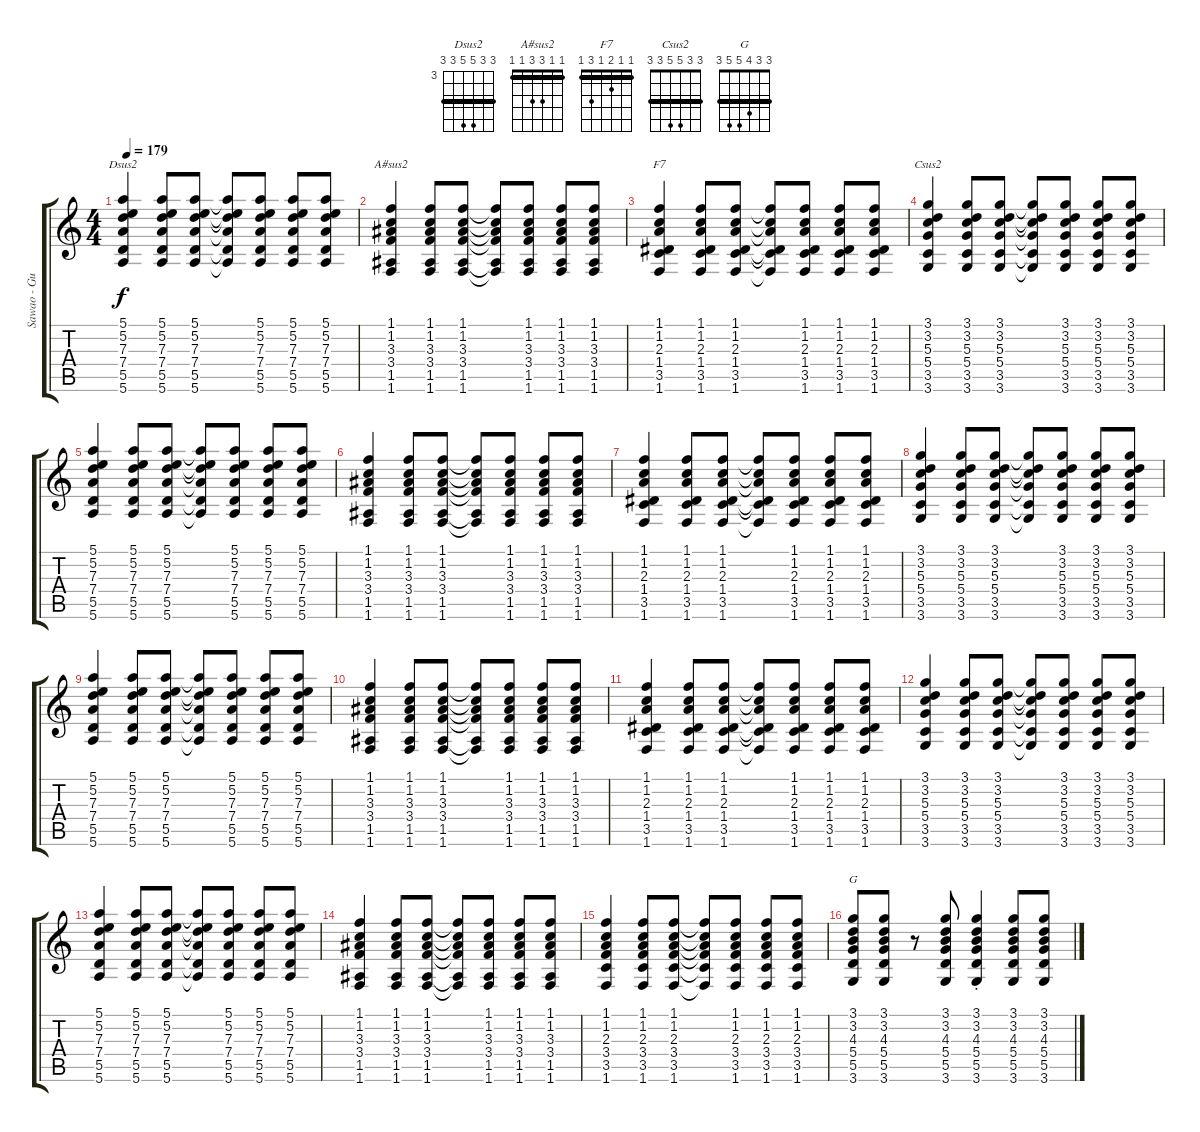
\track ("Sawao - Guit. I" "Sawao - Gu") {instrument overdrivenguitar}
\staff {score tabs}
\tuning (E4 B3 G3 D3 A2 E2) {hide}
\chord ("Dsus2" 5 5 7 7 5 5) {firstfret 3 barre 5}
\chord ("A#sus2" 1 1 3 3 1 1) {barre 1}
\chord ("F7" 1 1 2 1 3 1) {barre 1}
\chord ("Csus2" 3 3 5 5 3 3) {barre 3}
\chord ("G" 3 3 4 5 5 3) {barre 3}
\ts (4 4)
\tempo 179
\clef g2
\ks c
(5.1 5.2 7.3 7.4 5.5 5.6).4{ch "Dsus2" dy f} (5.1 5.2 7.3 7.4 5.5 5.6).8 (5.1 5.2 7.3 7.4 5.5 5.6).8 (5.1{t} 5.2{t} 7.3{t} 7.4{t} 5.5{t} 5.6{t}).8 (5.1 5.2 7.3 7.4 5.5 5.6).8 (5.1 5.2 7.3 7.4 5.5 5.6).8 (5.1 5.2 7.3 7.4 5.5 5.6).8 |
(1.1 1.2 3.3 3.4 1.5 1.6).4{ch "A#sus2"} (1.1 1.2 3.3 3.4 1.5 1.6).8 (1.1 1.2 3.3 3.4 1.5 1.6).8 (1.1{t} 1.2{t} 3.3{t} 3.4{t} 1.5{t} 1.6{t}).8 (1.1 1.2 3.3 3.4 1.5 1.6).8 (1.1 1.2 3.3 3.4 1.5 1.6).8 (1.1 1.2 3.3 3.4 1.5 1.6).8 |
(1.1 1.2 2.3 1.4 3.5 1.6).4{ch "F7"} (1.1 1.2 2.3 1.4 3.5 1.6).8 (1.1 1.2 2.3 1.4 3.5 1.6).8 (1.1{t} 1.2{t} 2.3{t} 1.4{t} 3.5{t} 1.6{t}).8 (1.1 1.2 2.3 1.4 3.5 1.6).8 (1.1 1.2 2.3 1.4 3.5 1.6).8 (1.1 1.2 2.3 1.4 3.5 1.6).8 |
(3.1 3.2 5.3 5.4 3.5 3.6).4{ch "Csus2"} (3.1 3.2 5.3 5.4 3.5 3.6).8 (3.1 3.2 5.3 5.4 3.5 3.6).8 (3.1{t} 3.2{t} 5.3{t} 5.4{t} 3.5{t} 3.6{t}).8 (3.1 3.2 5.3 5.4 3.5 3.6).8 (3.1 3.2 5.3 5.4 3.5 3.6).8 (3.1 3.2 5.3 5.4 3.5 3.6).8 |
(5.1 5.2 7.3 7.4 5.5 5.6).4 (5.1 5.2 7.3 7.4 5.5 5.6).8 (5.1 5.2 7.3 7.4 5.5 5.6).8 (5.1{t} 5.2{t} 7.3{t} 7.4{t} 5.5{t} 5.6{t}).8 (5.1 5.2 7.3 7.4 5.5 5.6).8 (5.1 5.2 7.3 7.4 5.5 5.6).8 (5.1 5.2 7.3 7.4 5.5 5.6).8 |
(1.1 1.2 3.3 3.4 1.5 1.6).4 (1.1 1.2 3.3 3.4 1.5 1.6).8 (1.1 1.2 3.3 3.4 1.5 1.6).8 (1.1{t} 1.2{t} 3.3{t} 3.4{t} 1.5{t} 1.6{t}).8 (1.1 1.2 3.3 3.4 1.5 1.6).8 (1.1 1.2 3.3 3.4 1.5 1.6).8 (1.1 1.2 3.3 3.4 1.5 1.6).8 |
(1.1 1.2 2.3 1.4 3.5 1.6).4 (1.1 1.2 2.3 1.4 3.5 1.6).8 (1.1 1.2 2.3 1.4 3.5 1.6).8 (1.1{t} 1.2{t} 2.3{t} 1.4{t} 3.5{t} 1.6{t}).8 (1.1 1.2 2.3 1.4 3.5 1.6).8 (1.1 1.2 2.3 1.4 3.5 1.6).8 (1.1 1.2 2.3 1.4 3.5 1.6).8 |
(3.1 3.2 5.3 5.4 3.5 3.6).4 (3.1 3.2 5.3 5.4 3.5 3.6).8 (3.1 3.2 5.3 5.4 3.5 3.6).8 (3.1{t} 3.2{t} 5.3{t} 5.4{t} 3.5{t} 3.6{t}).8 (3.1 3.2 5.3 5.4 3.5 3.6).8 (3.1 3.2 5.3 5.4 3.5 3.6).8 (3.1 3.2 5.3 5.4 3.5 3.6).8 |
(5.1 5.2 7.3 7.4 5.5 5.6).4 (5.1 5.2 7.3 7.4 5.5 5.6).8 (5.1 5.2 7.3 7.4 5.5 5.6).8 (5.1{t} 5.2{t} 7.3{t} 7.4{t} 5.5{t} 5.6{t}).8 (5.1 5.2 7.3 7.4 5.5 5.6).8 (5.1 5.2 7.3 7.4 5.5 5.6).8 (5.1 5.2 7.3 7.4 5.5 5.6).8 |
(1.1 1.2 3.3 3.4 1.5 1.6).4 (1.1 1.2 3.3 3.4 1.5 1.6).8 (1.1 1.2 3.3 3.4 1.5 1.6).8 (1.1{t} 1.2{t} 3.3{t} 3.4{t} 1.5{t} 1.6{t}).8 (1.1 1.2 3.3 3.4 1.5 1.6).8 (1.1 1.2 3.3 3.4 1.5 1.6).8 (1.1 1.2 3.3 3.4 1.5 1.6).8 |
(1.1 1.2 2.3 1.4 3.5 1.6).4 (1.1 1.2 2.3 1.4 3.5 1.6).8 (1.1 1.2 2.3 1.4 3.5 1.6).8 (1.1{t} 1.2{t} 2.3{t} 1.4{t} 3.5{t} 1.6{t}).8 (1.1 1.2 2.3 1.4 3.5 1.6).8 (1.1 1.2 2.3 1.4 3.5 1.6).8 (1.1 1.2 2.3 1.4 3.5 1.6).8 |
(3.1 3.2 5.3 5.4 3.5 3.6).4 (3.1 3.2 5.3 5.4 3.5 3.6).8 (3.1 3.2 5.3 5.4 3.5 3.6).8 (3.1{t} 3.2{t} 5.3{t} 5.4{t} 3.5{t} 3.6{t}).8 (3.1 3.2 5.3 5.4 3.5 3.6).8 (3.1 3.2 5.3 5.4 3.5 3.6).8 (3.1 3.2 5.3 5.4 3.5 3.6).8 |
(5.1 5.2 7.3 7.4 5.5 5.6).4 (5.1 5.2 7.3 7.4 5.5 5.6).8 (5.1 5.2 7.3 7.4 5.5 5.6).8 (5.1{t} 5.2{t} 7.3{t} 7.4{t} 5.5{t} 5.6{t}).8 (5.1 5.2 7.3 7.4 5.5 5.6).8 (5.1 5.2 7.3 7.4 5.5 5.6).8 (5.1 5.2 7.3 7.4 5.5 5.6).8 |
(1.1 1.2 3.3 3.4 1.5 1.6).4 (1.1 1.2 3.3 3.4 1.5 1.6).8 (1.1 1.2 3.3 3.4 1.5 1.6).8 (1.1{t} 1.2{t} 3.3{t} 3.4{t} 1.5{t} 1.6{t}).8 (1.1 1.2 3.3 3.4 1.5 1.6).8 (1.1 1.2 3.3 3.4 1.5 1.6).8 (1.1 1.2 3.3 3.4 1.5 1.6).8 |
(1.1 1.2 2.3 3.4 3.5 1.6).4 (1.1 1.2 2.3 3.4 3.5 1.6).8 (1.1 1.2 2.3 3.4 3.5 1.6).8 (1.1{t} 1.2{t} 2.3{t} 3.4{t} 3.5{t} 1.6{t}).8 (1.1 1.2 2.3 3.4 3.5 1.6).8 (1.1 1.2 2.3 3.4 3.5 1.6).8 (1.1 1.2 2.3 3.4 3.5 1.6).8 |
(3.1 3.2 4.3 5.4 5.5 3.6).8{ch "G"} (3.1 3.2 4.3 5.4 5.5 3.6).8 r.8 (3.1 3.2 4.3 5.4 5.5 3.6).8 (3.1{st} 3.2{st} 4.3{st} 5.4{st} 5.5{st} 3.6{st}).4 (3.1 3.2 4.3 5.4 5.5 3.6).8 (3.1 3.2 4.3 5.4 5.5 3.6).8
